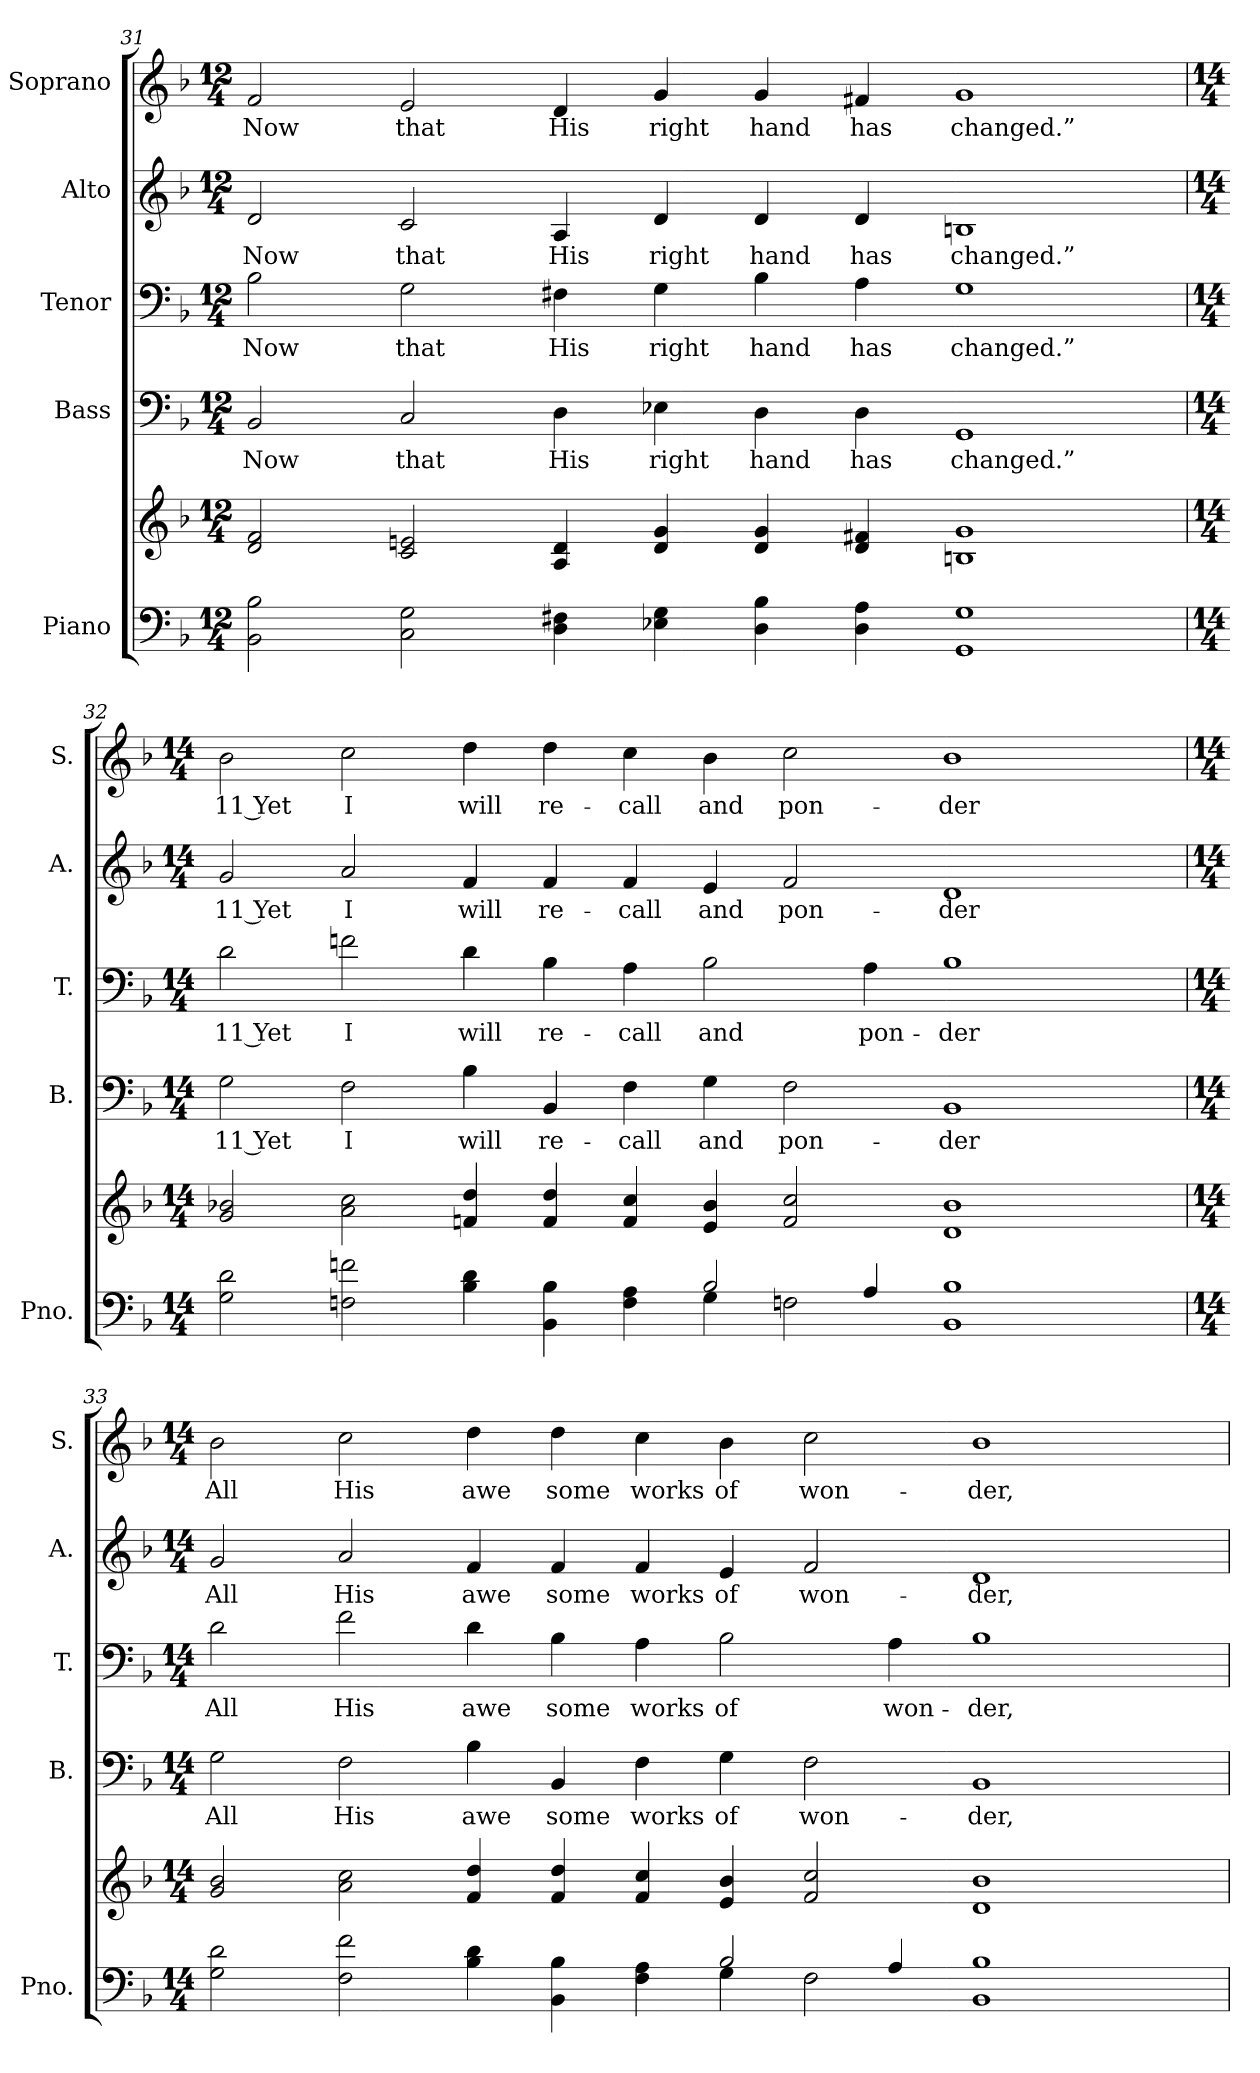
**kern	**kern	**kern	**text	**kern	**text	**kern	**text	**kern	**text
*part5	*part5	*part4	*part4	*part3	*part3	*part2	*part2	*part1	*part1
*staff6	*staff5	*staff4	*staff4	*staff3	*staff3	*staff2	*staff2	*staff1	*staff1
*I"Piano	*	*I"Bass	*	*I"Tenor	*	*I"Alto	*	*I"Soprano	*
*I'Pno.	*	*I'B.	*	*I'T.	*	*I'A.	*	*I'S.	*
!!LO:PB:g=z
*clefF4	*clefG2	*clefF4	*	*clefF4	*	*clefG2	*	*clefG2	*
*k[b-]	*k[b-]	*k[b-]	*	*k[b-]	*	*k[b-]	*	*k[b-]	*
*F:	*F:	*F:	*	*F:	*	*F:	*	*F:	*
*M12/4	*M12/4	*M12/4	*	*M12/4	*	*M12/4	*	*M12/4	*
=31	=31	=31	=31	=31	=31	=31	=31	=31	=31
!	!	!	!LO:LY:b:color=#000000	!	!	!	!	!	!
!	!	!	!	!	!LO:LY:b:color=#000000	!	!	!	!
!	!	!	!	!	!	!	!LO:LY:b:color=#000000	!	!
!	!	!	!	!	!	!	!	!	!LO:LY:b:color=#000000
2BB-i\ 2B-i	2di/ 2fi	2BB-i/	Now	2B-i\	Now	2di/	Now	2fi/	Now
!	!	!	!LO:LY:b:color=#000000	!	!	!	!	!	!
!	!	!	!	!	!LO:LY:b:color=#000000	!	!	!	!
!	!	!	!	!	!	!	!LO:LY:b:color=#000000	!	!
!	!	!	!	!	!	!	!	!	!LO:LY:b:color=#000000
2Ci\ 2Gi	2ci/ 2eni	2Ci/	that	2Gi\	that	2ci/	that	2ei/	that
!	!	!	!LO:LY:b:color=#000000	!	!	!	!	!	!
!	!	!	!	!	!LO:LY:b:color=#000000	!	!	!	!
!	!	!	!	!	!	!	!LO:LY:b:color=#000000	!	!
!	!	!	!	!	!	!	!	!	!LO:LY:b:color=#000000
4Di\ 4F#Xi	4Ai/ 4di	4Di\	His	4F#Xi\	His	4Ai/	His	4di/	His
!	!	!	!LO:LY:b:color=#000000	!	!	!	!	!	!
!	!	!	!	!	!LO:LY:b:color=#000000	!	!	!	!
!	!	!	!	!	!	!	!LO:LY:b:color=#000000	!	!
!	!	!	!	!	!	!	!	!	!LO:LY:b:color=#000000
4E-Xi\ 4Gi	4di/ 4gi	4E-Xi\	right	4Gi\	right	4di/	right	4gi/	right
!	!	!	!LO:LY:b:color=#000000	!	!	!	!	!	!
!	!	!	!	!	!LO:LY:b:color=#000000	!	!	!	!
!	!	!	!	!	!	!	!LO:LY:b:color=#000000	!	!
!	!	!	!	!	!	!	!	!	!LO:LY:b:color=#000000
4Di\ 4B-i	4di/ 4gi	4Di\	hand	4B-i\	hand	4di/	hand	4gi/	hand
!	!	!	!LO:LY:b:color=#000000	!	!	!	!	!	!
!	!	!	!	!	!LO:LY:b:color=#000000	!	!	!	!
!	!	!	!	!	!	!	!LO:LY:b:color=#000000	!	!
!	!	!	!	!	!	!	!	!	!LO:LY:b:color=#000000
4Di\ 4Ai	4di/ 4f#Xi	4Di\	has	4Ai\	has	4di/	has	4f#Xi/	has
!	!	!	!LO:LY:b:color=#000000	!	!	!	!	!	!
!	!	!	!	!	!LO:LY:b:color=#000000	!	!	!	!
!	!	!	!	!	!	!	!LO:LY:b:color=#000000	!	!
!	!	!	!	!	!	!	!	!	!LO:LY:b:color=#000000
1GGi 1Gi	1Bni 1gi	1GGi	changed.”	1Gi	changed.”	1Bni	changed.”	1gi	changed.”
!!LO:LB:g=z
=32	=32	=32	=32	=32	=32	=32	=32	=32	=32
*M14/4	*M14/4	*M14/4	*	*M14/4	*	*M14/4	*	*M14/4	*
*^	*	*	*	*	*	*	*	*	*
!	!	!	!	!LO:LY:b:color=#000000	!	!	!	!	!	!
!	!	!	!	!	!	!LO:LY:b:color=#000000	!	!	!	!
!	!	!	!	!	!	!	!	!LO:LY:b:color=#000000	!	!
!	!	!	!	!	!	!	!	!	!	!LO:LY:b:color=#000000
2Gi\ 2di	1ryy	2gi/ 2b-Xi	2Gi\	11 Yet	2di\	11 Yet	2gi/	11 Yet	2b-i\	11 Yet
!	!	!	!	!LO:LY:b:color=#000000	!	!	!	!	!	!
!	!	!	!	!	!	!LO:LY:b:color=#000000	!	!	!	!
!	!	!	!	!	!	!	!	!LO:LY:b:color=#000000	!	!
!	!	!	!	!	!	!	!	!	!	!LO:LY:b:color=#000000
2Fni\ 2fni	.	2ai\ 2cci	2Fi\	I	2fni\	I	2ai/	I	2cci\	I
!	!	!	!	!LO:LY:b:color=#000000	!	!	!	!	!	!
!	!	!	!	!	!	!LO:LY:b:color=#000000	!	!	!	!
!	!	!	!	!	!	!	!	!LO:LY:b:color=#000000	!	!
!	!	!	!	!	!	!	!	!	!	!LO:LY:b:color=#000000
4B-i\ 4di	2ryy	4fni/ 4ddi	4B-i\	will	4di\	will	4fi/	will	4ddi\	will
!	!	!	!	!LO:LY:b:color=#000000	!	!	!	!	!	!
!	!	!	!	!	!	!LO:LY:b:color=#000000	!	!	!	!
!	!	!	!	!	!	!	!	!LO:LY:b:color=#000000	!	!
!	!	!	!	!	!	!	!	!	!	!LO:LY:b:color=#000000
4BB-i\ 4B-i	.	4fi/ 4ddi	4BB-i/	re-	4B-i\	re-	4fi/	re-	4ddi\	re-
!	!	!	!	!LO:LY:b:color=#000000	!	!	!	!	!	!
!	!	!	!	!	!	!LO:LY:b:color=#000000	!	!	!	!
!	!	!	!	!	!	!	!	!LO:LY:b:color=#000000	!	!
!	!	!	!	!	!	!	!	!	!	!LO:LY:b:color=#000000
4Fi\ 4Ai	4ryy	4fi/ 4cci	4Fi\	-call	4Ai\	-call	4fi/	-call	4cci\	-call
!	!	!	!	!LO:LY:b:color=#000000	!	!	!	!	!	!
!	!	!	!	!	!	!LO:LY:b:color=#000000	!	!	!	!
!	!	!	!	!	!	!	!	!LO:LY:b:color=#000000	!	!
!	!	!	!	!	!	!	!	!	!	!LO:LY:b:color=#000000
2B-i/	4Gi\	4ei/ 4b-i	4Gi\	and	2B-i\	and	4ei/	and	4b-i\	and
!	!	!	!	!LO:LY:b:color=#000000	!	!	!	!	!	!
!	!	!	!	!	!	!	!	!LO:LY:b:color=#000000	!	!
!	!	!	!	!	!	!	!	!	!	!LO:LY:b:color=#000000
.	2Fni\	2fi/ 2cci	2Fi\	pon-	.	.	2fi/	pon-	2cci\	pon-
!	!	!	!	!	!	!LO:LY:b:color=#000000	!	!	!	!
4Ai/	.	.	.	.	4Ai\	pon-	.	.	.	.
!	!	!	!	!LO:LY:b:color=#000000	!	!	!	!	!	!
!	!	!	!	!	!	!LO:LY:b:color=#000000	!	!	!	!
!	!	!	!	!	!	!	!	!LO:LY:b:color=#000000	!	!
!	!	!	!	!	!	!	!	!	!	!LO:LY:b:color=#000000
1BB-i 1B-i	2ryy	1di 1b-i	1BB-i	-der	1B-i	-der	1di	-der	1b-i	-der
.	2ryy	.	.	.	.	.	.	.	.	.
!!LO:PB:g=z
=33	=33	=33	=33	=33	=33	=33	=33	=33	=33	=33
*M14/4	*	*M14/4	*M14/4	*	*M14/4	*	*M14/4	*	*M14/4	*
!	!	!	!	!LO:LY:b:color=#000000	!	!	!	!	!	!
!	!	!	!	!	!	!LO:LY:b:color=#000000	!	!	!	!
!	!	!	!	!	!	!	!	!LO:LY:b:color=#000000	!	!
!	!	!	!	!	!	!	!	!	!	!LO:LY:b:color=#000000
2Gi\ 2di	1ryy	2gi/ 2b-i	2Gi\	All	2di\	All	2gi/	All	2b-i\	All
!	!	!	!	!LO:LY:b:color=#000000	!	!	!	!	!	!
!	!	!	!	!	!	!LO:LY:b:color=#000000	!	!	!	!
!	!	!	!	!	!	!	!	!LO:LY:b:color=#000000	!	!
!	!	!	!	!	!	!	!	!	!	!LO:LY:b:color=#000000
2Fi\ 2fi	.	2ai\ 2cci	2Fi\	His	2fi\	His	2ai/	His	2cci\	His
!	!	!	!	!LO:LY:b:color=#000000	!	!	!	!	!	!
!	!	!	!	!	!	!LO:LY:b:color=#000000	!	!	!	!
!	!	!	!	!	!	!	!	!LO:LY:b:color=#000000	!	!
!	!	!	!	!	!	!	!	!	!	!LO:LY:b:color=#000000
4B-i\ 4di	2ryy	4fi/ 4ddi	4B-i\	awe	4di\	awe	4fi/	awe	4ddi\	awe
!	!	!	!	!LO:LY:b:color=#000000	!	!	!	!	!	!
!	!	!	!	!	!	!LO:LY:b:color=#000000	!	!	!	!
!	!	!	!	!	!	!	!	!LO:LY:b:color=#000000	!	!
!	!	!	!	!	!	!	!	!	!	!LO:LY:b:color=#000000
4BB-i\ 4B-i	.	4fi/ 4ddi	4BB-i/	some	4B-i\	some	4fi/	some	4ddi\	some
!	!	!	!	!LO:LY:b:color=#000000	!	!	!	!	!	!
!	!	!	!	!	!	!LO:LY:b:color=#000000	!	!	!	!
!	!	!	!	!	!	!	!	!LO:LY:b:color=#000000	!	!
!	!	!	!	!	!	!	!	!	!	!LO:LY:b:color=#000000
4Fi\ 4Ai	4ryy	4fi/ 4cci	4Fi\	works	4Ai\	works	4fi/	works	4cci\	works
!	!	!	!	!LO:LY:b:color=#000000	!	!	!	!	!	!
!	!	!	!	!	!	!LO:LY:b:color=#000000	!	!	!	!
!	!	!	!	!	!	!	!	!LO:LY:b:color=#000000	!	!
!	!	!	!	!	!	!	!	!	!	!LO:LY:b:color=#000000
2B-i/	4Gi\	4ei/ 4b-i	4Gi\	of	2B-i\	of	4ei/	of	4b-i\	of
!	!	!	!	!LO:LY:b:color=#000000	!	!	!	!	!	!
!	!	!	!	!	!	!	!	!LO:LY:b:color=#000000	!	!
!	!	!	!	!	!	!	!	!	!	!LO:LY:b:color=#000000
.	2Fi\	2fi/ 2cci	2Fi\	won-	.	.	2fi/	won-	2cci\	won-
!	!	!	!	!	!	!LO:LY:b:color=#000000	!	!	!	!
4Ai/	.	.	.	.	4Ai\	won-	.	.	.	.
!	!	!	!	!LO:LY:b:color=#000000	!	!	!	!	!	!
!	!	!	!	!	!	!LO:LY:b:color=#000000	!	!	!	!
!	!	!	!	!	!	!	!	!LO:LY:b:color=#000000	!	!
!	!	!	!	!	!	!	!	!	!	!LO:LY:b:color=#000000
1BB-i 1B-i	2ryy	1di 1b-i	1BB-i	-der,	1B-i	-der,	1di	-der,	1b-i	-der,
.	2ryy	.	.	.	.	.	.	.	.	.
*v	*v	*	*	*	*	*	*	*	*	*
=	=	=	=	=	=	=	=	=	=
*-	*-	*-	*-	*-	*-	*-	*-	*-	*-
